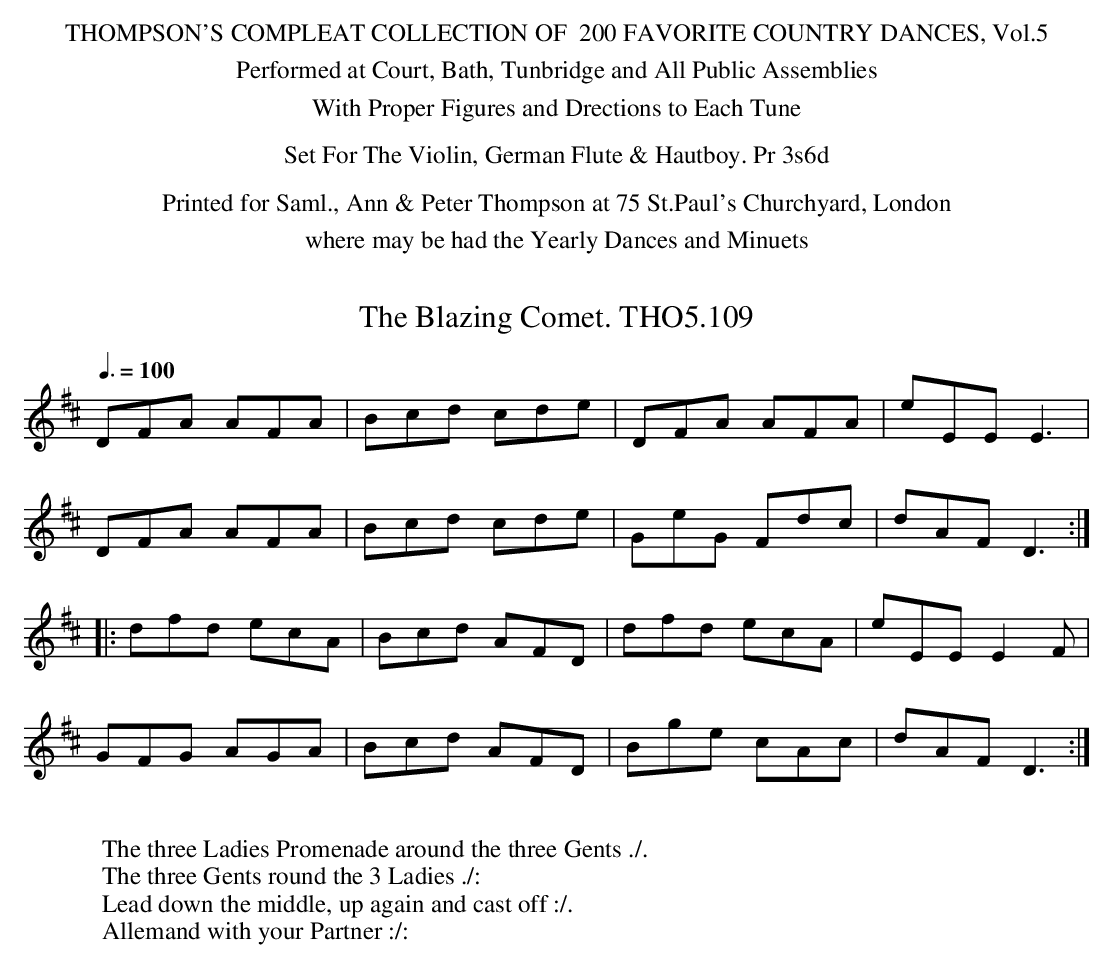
X:1
T:Blazing Comet. THO5.109, The
M:3.8
L:1/8
Q:3/8=100
K:D
DFA AFA|Bcd cde|DFA AFA|eEE E3|
DFA AFA|Bcd cde|GeG Fdc|dAF D3:|
|:dfd ecA|Bcd AFD|dfd ecA|eEE E2F|
GFG AGA|Bcd AFD|Bgte cAc|dAF D3:|
W:
W:The three Ladies Promenade around the three Gents ./.
W:The three Gents round the 3 Ladies ./:
W:Lead down the middle, up again and cast off :/.
W:Allemand with your Partner :/:
